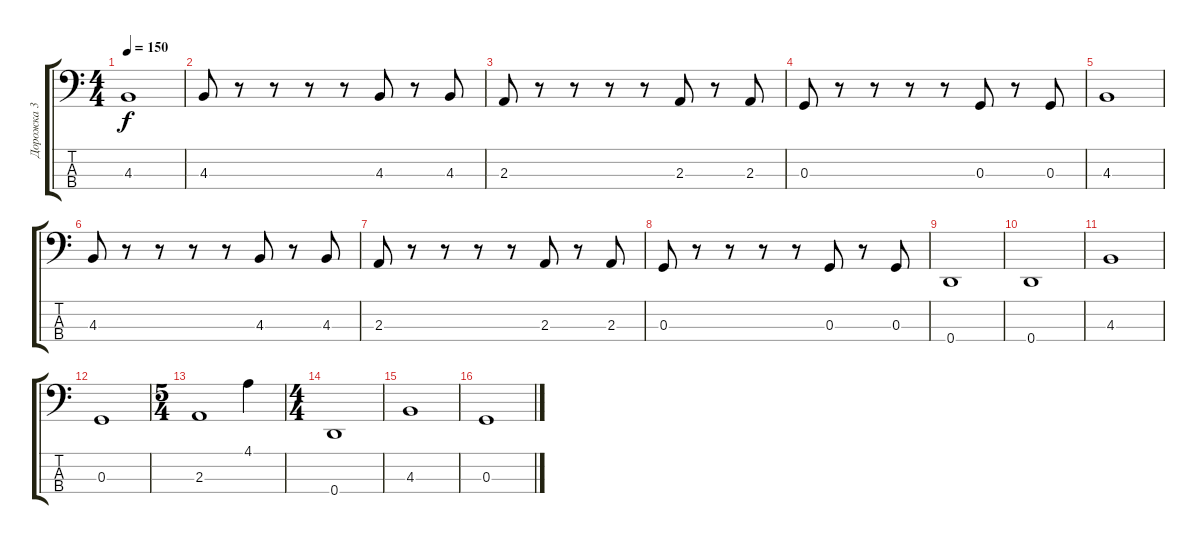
\track ("Дорожка 3" "Дорожка 3") {instrument electricbassfinger}
\staff {score tabs}
\tuning (F2 C2 G1 D1) {hide}
\ts (4 4)
\tempo 150
\clef f4
\ks c
4.3.1{dy f} |
4.3.8 r.8 r.8 r.8 r.8 4.3.8 r.8 4.3.8 |
2.3.8 r.8 r.8 r.8 r.8 2.3.8 r.8 2.3.8 |
0.3.8 r.8 r.8 r.8 r.8 0.3.8 r.8 0.3.8 |
4.3.1 |
4.3.8 r.8 r.8 r.8 r.8 4.3.8 r.8 4.3.8 |
2.3.8 r.8 r.8 r.8 r.8 2.3.8 r.8 2.3.8 |
0.3.8 r.8 r.8 r.8 r.8 0.3.8 r.8 0.3.8 |
0.4.1 |
0.4.1 |
4.3.1 |
0.3.1 |
\ts (5 4)
2.3.1 4.1.4 |
\ts (4 4)
0.4.1 |
4.3.1 |
0.3.1
